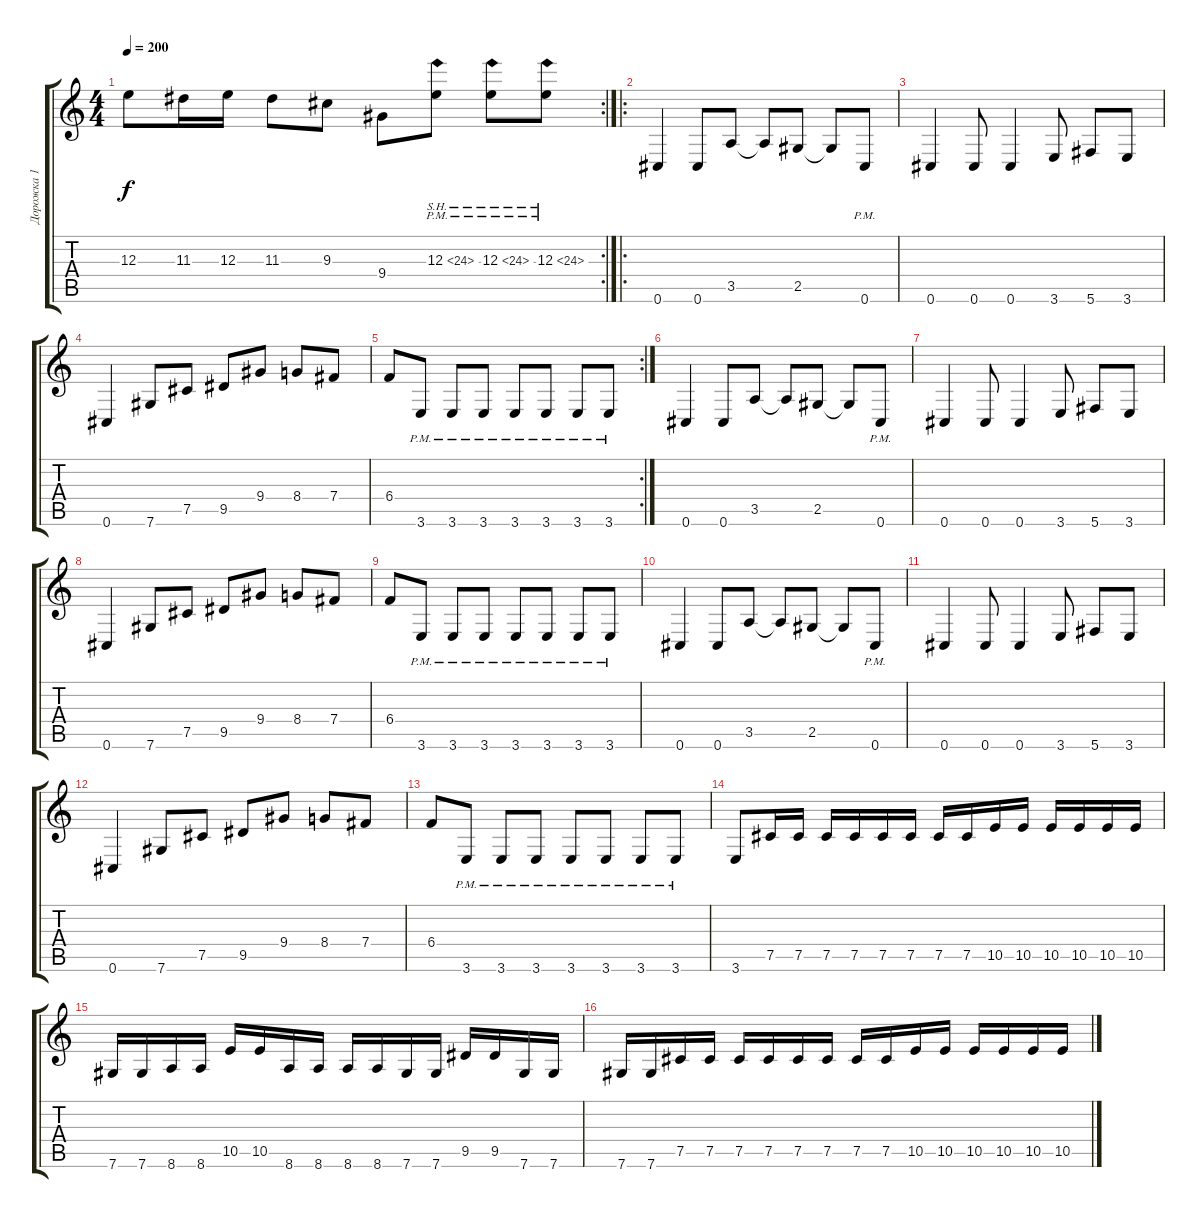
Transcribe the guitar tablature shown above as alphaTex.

\track ("Дорожка 1" "Дорожка 1") {instrument overdrivenguitar}
\staff {score tabs}
\tuning (Db4 Ab3 E3 B2 Gb2 Db2) {hide}
\rc 2
\ts (4 4)
\tempo 200
\clef g2
\ks c
12.3.8{dy f} 11.3.16 12.3.16 11.3.8 9.3.8 9.4.8 12.3{sh 12 pm}.8 12.3{sh 12 pm}.8 12.3{sh 12 pm}.8 |
\ro
0.6.4 0.6.8 3.5.8 3.5{t}.8 2.5.8 2.5{t}.8 0.6{pm}.8 |
0.6.4 0.6.8 0.6.4 3.6.8 5.6.8 3.6.8 |
0.6.4 7.6.8 7.5.8 9.5.8 9.4.8 8.4.8 7.4.8 |
\rc 2
6.4.8 3.6{pm}.8 3.6{pm}.8 3.6{pm}.8 3.6{pm}.8 3.6{pm}.8 3.6{pm}.8 3.6{pm}.8 |
0.6.4 0.6.8 3.5.8 3.5{t}.8 2.5.8 2.5{t}.8 0.6{pm}.8 |
0.6.4 0.6.8 0.6.4 3.6.8 5.6.8 3.6.8 |
0.6.4 7.6.8 7.5.8 9.5.8 9.4.8 8.4.8 7.4.8 |
6.4.8 3.6{pm}.8 3.6{pm}.8 3.6{pm}.8 3.6{pm}.8 3.6{pm}.8 3.6{pm}.8 3.6{pm}.8 |
0.6.4 0.6.8 3.5.8 3.5{t}.8 2.5.8 2.5{t}.8 0.6{pm}.8 |
0.6.4 0.6.8 0.6.4 3.6.8 5.6.8 3.6.8 |
0.6.4 7.6.8 7.5.8 9.5.8 9.4.8 8.4.8 7.4.8 |
6.4.8 3.6{pm}.8 3.6{pm}.8 3.6{pm}.8 3.6{pm}.8 3.6{pm}.8 3.6{pm}.8 3.6{pm}.8 |
3.6.8 7.5.16 7.5.16 7.5.16 7.5.16 7.5.16 7.5.16 7.5.16 7.5.16 10.5.16 10.5.16 10.5.16 10.5.16 10.5.16 10.5.16 |
7.6.16 7.6.16 8.6.16 8.6.16 10.5.16 10.5.16 8.6.16 8.6.16 8.6.16 8.6.16 7.6.16 7.6.16 9.5.16 9.5.16 7.6.16 7.6.16 |
7.6.16 7.6.16 7.5.16 7.5.16 7.5.16 7.5.16 7.5.16 7.5.16 7.5.16 7.5.16 10.5.16 10.5.16 10.5.16 10.5.16 10.5.16 10.5.16
